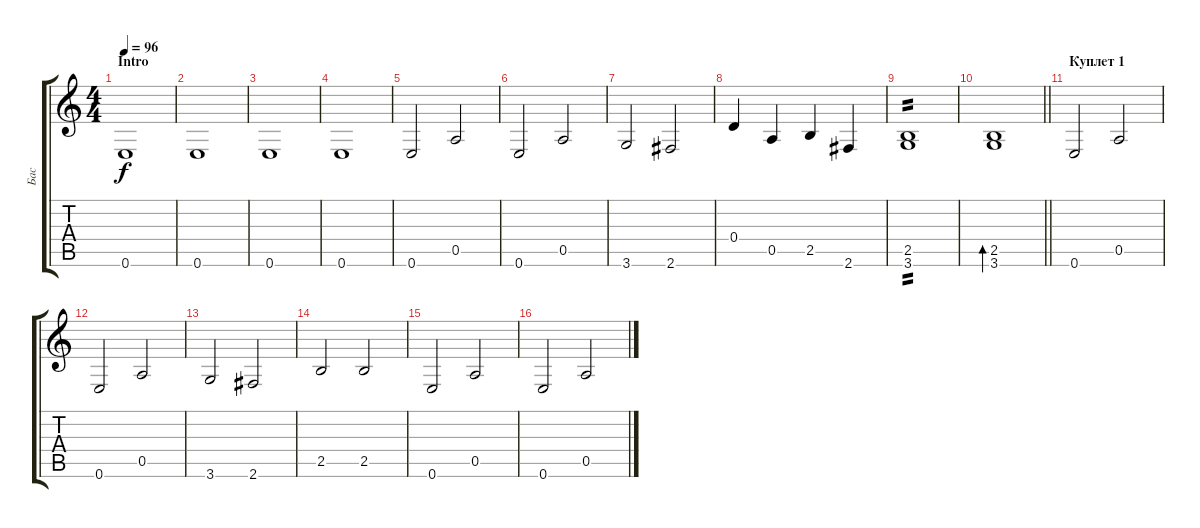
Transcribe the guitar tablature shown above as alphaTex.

\track ("Бас" "Бас") {instrument acousticguitarsteel}
\staff {score tabs}
\tuning (E4 B3 G3 D3 A2 E2) {hide}
\ts (4 4)
\section ("" "Intro")
\tempo 96
\clef g2
\ks c
0.6.1{dy f instrument acousticguitarsteel} |
0.6.1 |
0.6.1 |
0.6.1 |
0.6.2 0.5.2 |
0.6.2 0.5.2 |
3.6.2 2.6.2 |
0.4.4 0.5.4 2.5.4 2.6.4 |
(2.5 3.6).1{tp 2} |
\barLineRight lightlight
(2.5 3.6).1{bd 240} |
\section ("" "Куплет 1")
0.6.2 0.5.2 |
0.6.2 0.5.2 |
3.6.2 2.6.2 |
2.5.2 2.5.2 |
0.6.2 0.5.2 |
0.6.2 0.5.2
